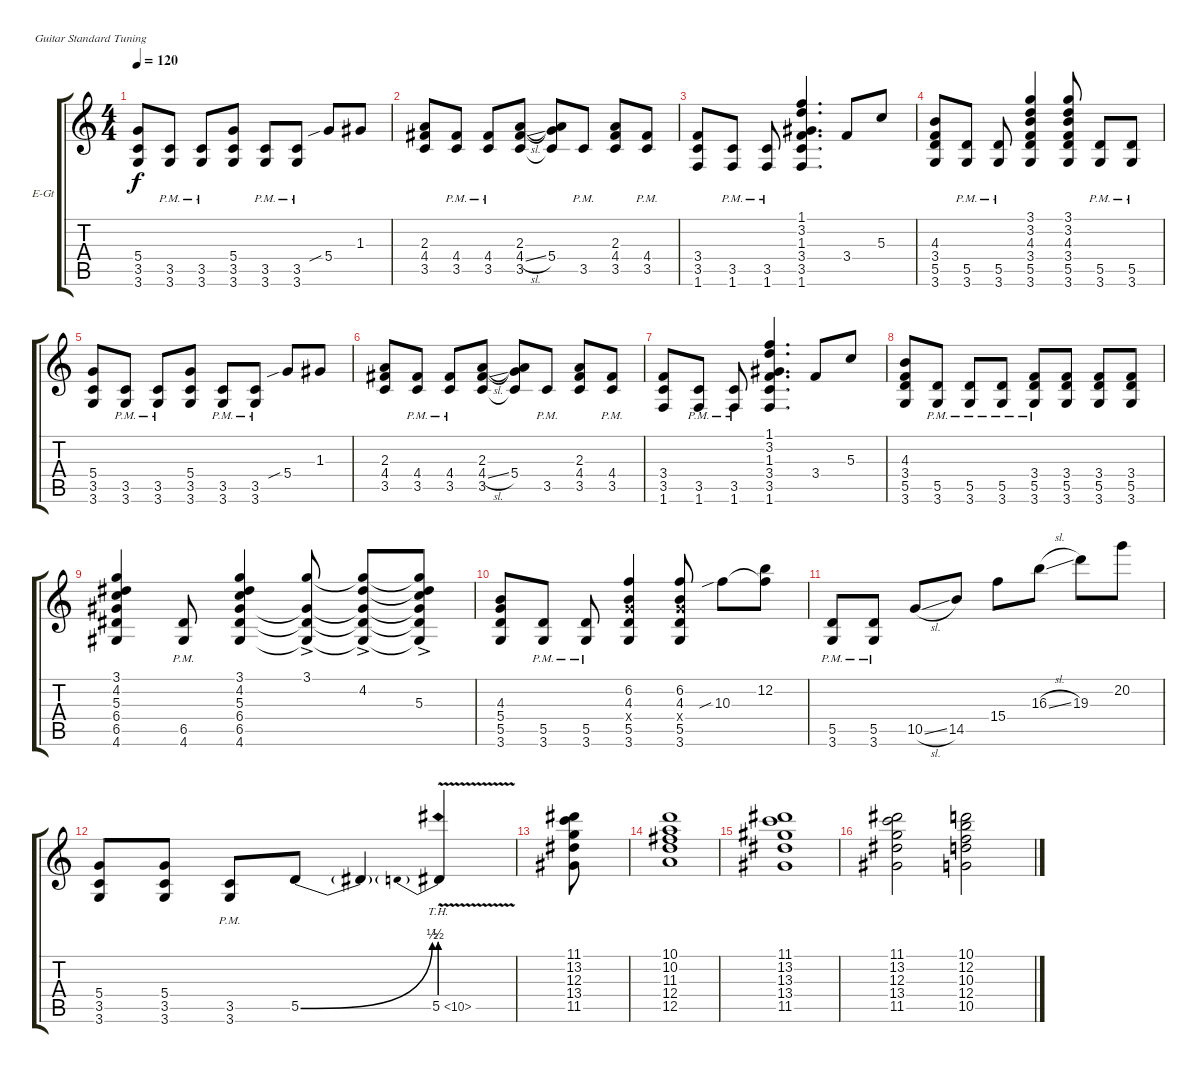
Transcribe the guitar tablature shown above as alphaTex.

\defaultSystemsLayout 4
\bracketExtendMode groupsimilarinstruments
\firstSystemTrackNameOrientation horizontal
\otherSystemsTrackNameOrientation horizontal
\track ("Electric Guitar" "E-Gt") {instrument distortionguitar}
\staff {score tabs}
\tuning (E4 B3 G3 D3 A2 E2)
\ts (4 4)
\tempo 120
\clef g2
\scale
0.485477
\ks c
(3.5 5.4 3.6).8{dy f instrument distortionguitar} (3.5{pm} 3.6{pm}).8 (3.5{pm} 3.6{pm}).8 (3.5 5.4 3.6).8 (3.6{pm} 3.5{pm}).8 (3.5{pm} 3.6{pm}).8 5.4{sib}.8 1.3.8 |
\scale
0.257261 (3.5 4.4 2.3).8 (3.5{pm} 4.4{pm}).8 (3.5{pm} 4.4{pm}).8 (3.5 4.4{sl} 2.3).8 (5.4 3.5{t} 2.3{t}).8 3.5{pm}.8 (3.5 4.4 2.3).8 (3.5{pm} 4.4{pm}).8 |
\scale
0.257261 (1.6 3.5 3.4).8 (1.6{pm} 3.5{pm}).8 (1.6{pm} 3.5{pm}).8 (1.6 3.5 3.4 1.3 3.2 1.1).4{d} 3.4.8 5.3.8 |
\scale
0.333333 (4.3 3.4 5.5 3.6).8 (5.5{pm} 3.6{pm}).8 (5.5{pm} 3.6{pm}).8 (4.3 3.4 5.5 3.6 3.2 3.1).4 (4.3 3.4 5.5 3.6 3.1 3.2).8 (5.5{pm} 3.6{pm}).8 (5.5{pm} 3.6{pm}).8 |
\scale
0.333333 (3.5 5.4 3.6).8 (3.5{pm} 3.6{pm}).8 (3.5{pm} 3.6{pm}).8 (3.5 5.4 3.6).8 (3.6{pm} 3.5{pm}).8 (3.5{pm} 3.6{pm}).8 5.4{sib}.8 1.3.8 |
\scale
0.333333 (3.5 4.4 2.3).8 (3.5{pm} 4.4{pm}).8 (3.5{pm} 4.4{pm}).8 (3.5 4.4{sl} 2.3).8 (5.4 3.5{t} 2.3{t}).8 3.5{pm}.8 (3.5 4.4 2.3).8 (3.5{pm} 4.4{pm}).8 |
\scale
0.333333 (1.6 3.5 3.4).8 (1.6{pm} 3.5{pm}).8 (1.6{pm} 3.5{pm}).8 (1.6 3.5 3.4 1.3 3.2 1.1).4{d} 3.4.8 5.3.8 |
\scale
0.333333 (4.3 3.4 5.5 3.6).8 (5.5{pm} 3.6{pm}).8 (5.5{pm} 3.6{pm}).8 (5.5{pm} 3.6{pm}).8 (5.5{pm} 3.6{pm} 3.4).8 (5.5 3.6 3.4).8 (5.5 3.6 3.4).8 (5.5 3.6 3.4).8 |
\scale
0.333333 (4.6 6.5 5.3 6.4 4.2 3.1).4 (4.6{pm} 6.5{pm}).8 (4.6 6.5 5.3 6.4 4.2 3.1).4 (3.1{ac} 6.4{t} 6.5{t} 4.6{t}).8 (4.2{ac} 3.1{ac t} 6.4{t} 6.5{t} 4.6{t}).8 (5.3{ac} 3.1{ac t} 4.2{ac t} 6.4{t} 6.5{t} 4.6{t}).8 |
\scale
0.333333 (4.3 5.4 5.5 3.6).8 (3.6{pm} 5.5{pm}).8 (3.6{pm} 5.5{pm}).8 (3.6 5.5 5.4{x} 4.3 6.2).4 (3.6 5.5 5.4{x} 4.3 6.2).8 10.3{sib}.8 (12.2 10.3{t}).8 |
\scale
0.333333 (3.6{pm} 5.5{pm}).8 (3.6{pm} 5.5{pm}).8 10.5{sl}.8 14.5.8 15.4.8 16.3{sl}.8 19.3.8 20.2.8 |
\scale
0.333333 (3.6 3.5 5.4).8 (3.6 3.5 5.4).8 (3.5{pm} 3.6{pm}).8 5.5{be (bend 0 0 31.2 2)}.8 5.5{t}.4 5.5{be (prebend 0 2 60 2) th 5 v}.4 |
\scale
0.333333 (11.5 13.4 12.3 13.2 11.1).8 |
\scale
0.333333 (12.5 11.3 10.2 10.1 12.4).1 |
\scale
0.333333 (11.5 13.4 13.3 13.2 11.1).1 |
\scale
0.333333 (11.5 13.4 12.3 13.2 11.1).2 (10.5 12.4 10.3 12.2 10.1).2
